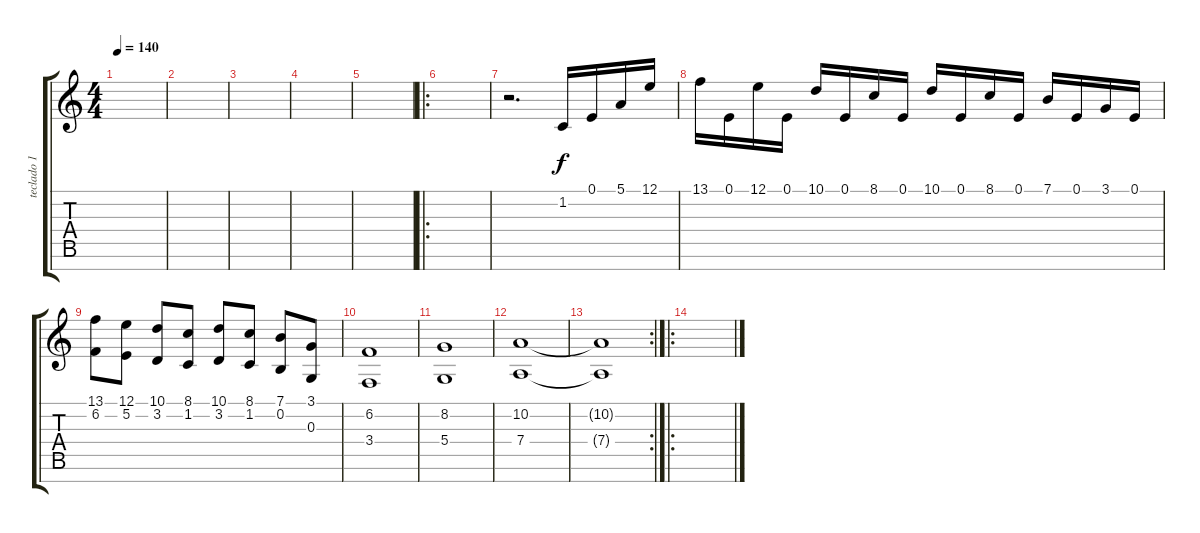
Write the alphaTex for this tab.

\track ("teclado 1" "teclado 1") {instrument choiraahs}
\staff {score tabs}
\tuning (E4 B3 G3 D3 A2 E2 B1) {hide}
\ts (4 4)
\tempo 140
\clef g2
\ks c
|
|
|
|
|
\ro
|
r.2{d} 1.2.16{volume 12 instrument rockorgan} 0.1.16 5.1.16 12.1.16 |
13.1.16 0.1.16 12.1.16 0.1.16 10.1.16 0.1.16 8.1.16 0.1.16 10.1.16 0.1.16 8.1.16 0.1.16 7.1.16 0.1.16 3.1.16 0.1.16 |
(13.1 6.2).8{volume 10 instrument stringensemble1} (12.1 5.2).8 (10.1 3.2).8 (8.1 1.2).8 (10.1 3.2).8 (8.1 1.2).8 (7.1 0.2).8 (3.1 0.3).8 |
(6.2 3.4).1 |
(8.2 5.4).1 |
(10.2 7.4).1 |
\rc 2
(10.2{t} 7.4{t}).1 |
\ro
